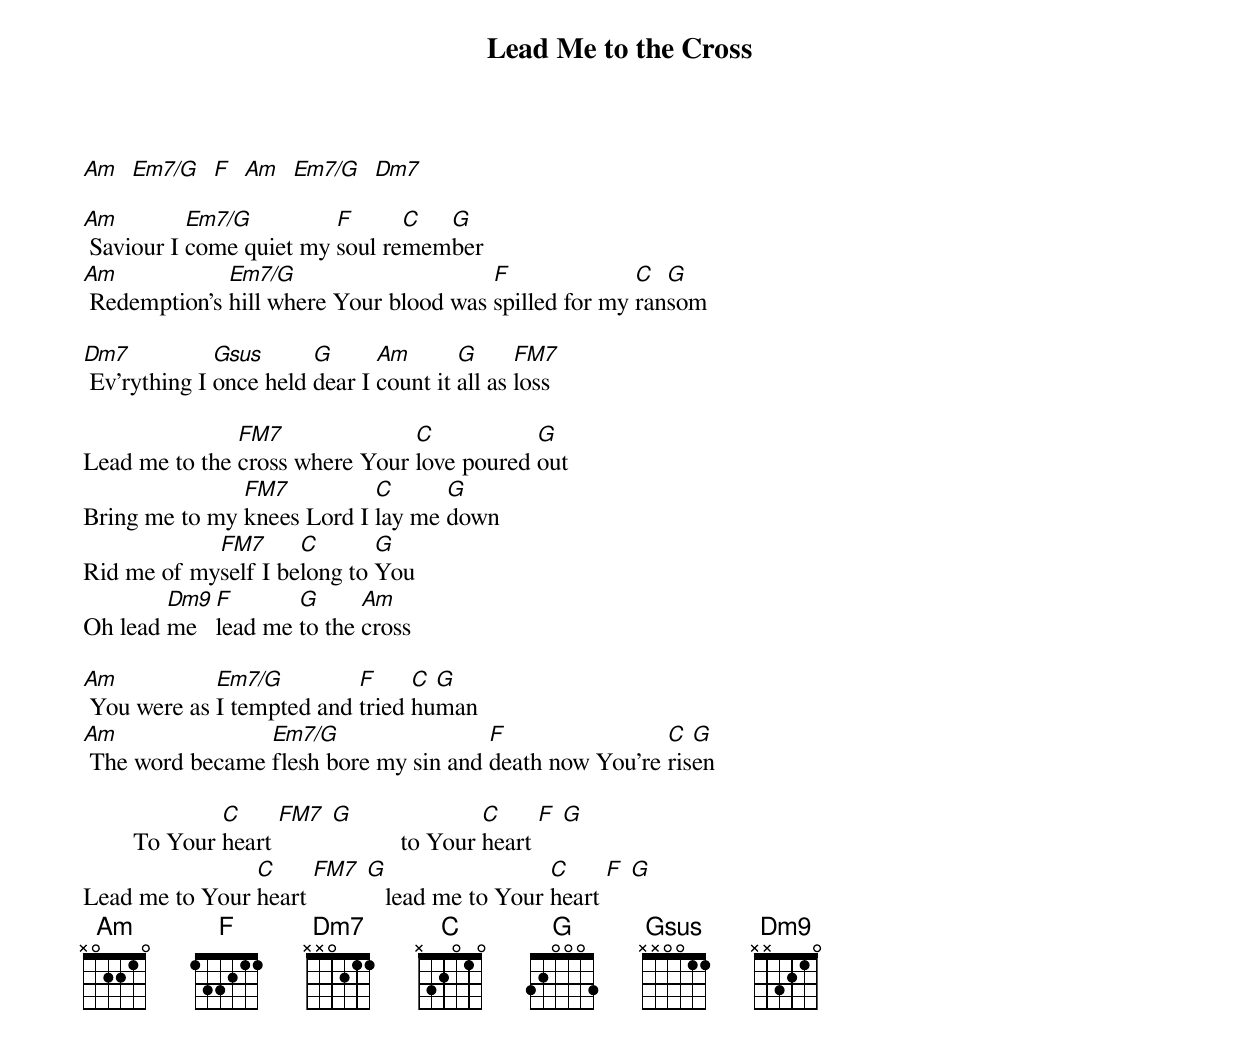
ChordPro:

{title: Lead Me to the Cross}
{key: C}
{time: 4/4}
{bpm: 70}
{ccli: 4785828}
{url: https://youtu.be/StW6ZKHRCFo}
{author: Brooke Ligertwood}
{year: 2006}
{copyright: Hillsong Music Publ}

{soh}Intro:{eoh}
[Am]  [Em7/G]  [F]  [Am]  [Em7/G]  [Dm7]

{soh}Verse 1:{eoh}
[Am] Saviour I [Em7/G]come quiet my [F]soul re[C]mem[G]ber
[Am] Redemption's [Em7/G]hill where Your blood was [F]spilled for my [C]ran[G]som

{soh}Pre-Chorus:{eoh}
[Dm7] Ev'rything I [Gsus]once held [G]dear I [Am]count it [G]all as [FM7]loss

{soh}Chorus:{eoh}
Lead me to the [FM7]cross where Your [C]love poured [G]out
Bring me to my [FM7]knees Lord I [C]lay me [G]down
Rid me of my[FM7]self I be[C]long to [G]You
Oh lead [Dm9]me   [F]lead me [G]to the [Am]cross

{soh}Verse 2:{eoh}
[Am] You were as [Em7/G]I tempted and [F]tried [C]hu[G]man
[Am] The word became [Em7/G]flesh bore my sin and [F]death now You're [C]ris[G]en

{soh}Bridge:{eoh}
        To Your [C]heart [FM7] [G]           to Your [C]heart [F] [G]
Lead me to Your [C]heart [FM7] [G]   lead me to Your [C]heart [F] [G]
